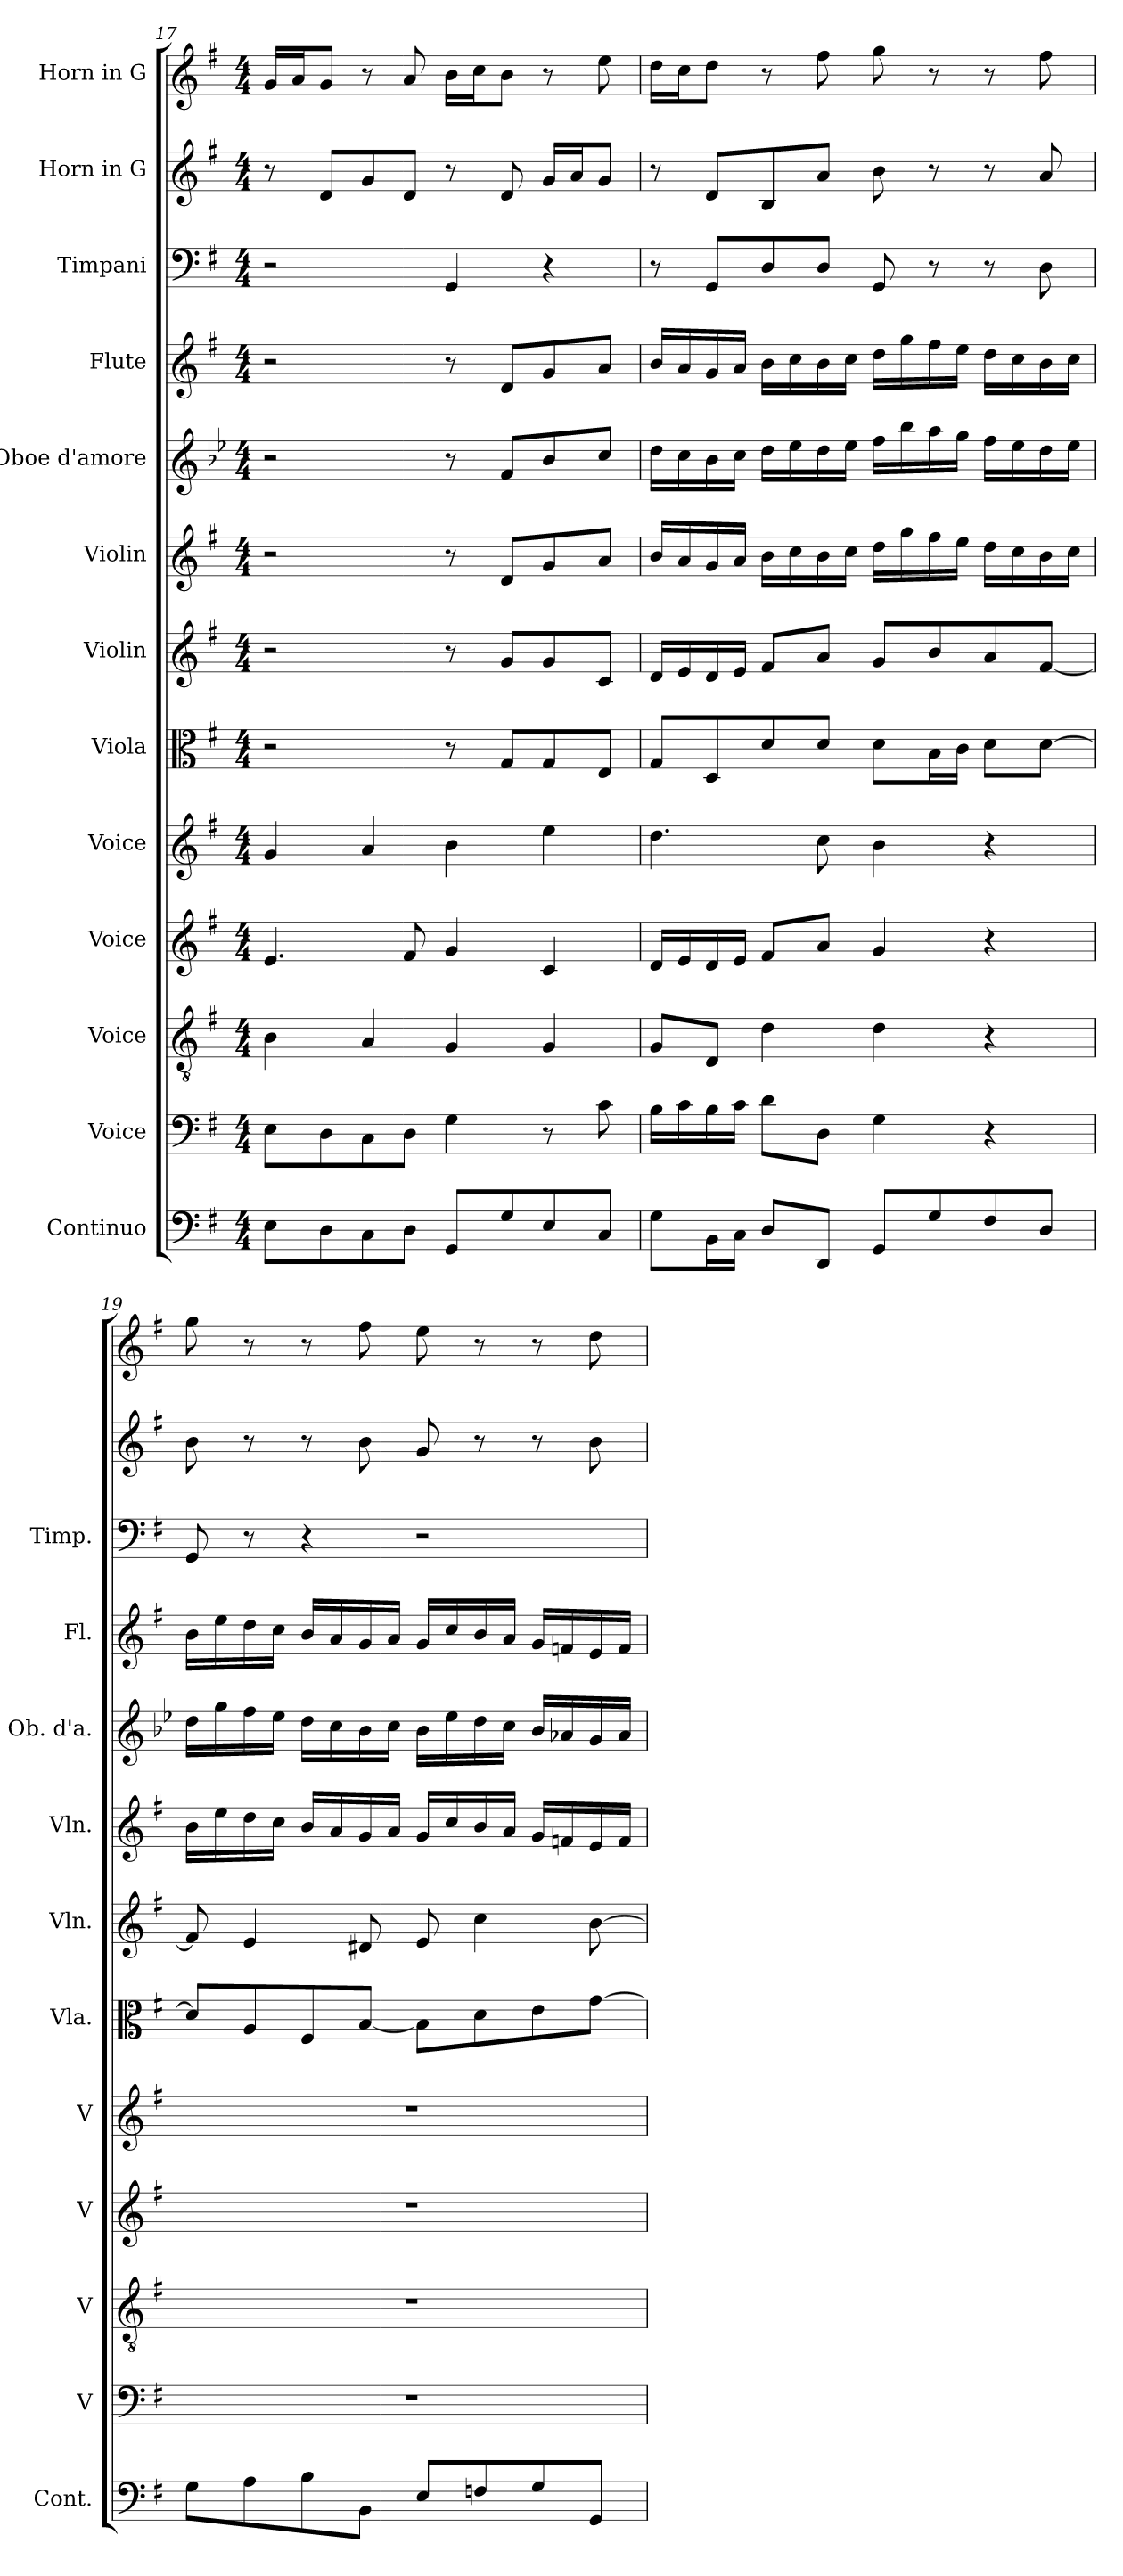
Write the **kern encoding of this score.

**kern	**kern	**kern	**kern	**kern	**kern	**kern	**kern	**kern	**kern	**kern	**kern	**kern
*part13	*part12	*part11	*part10	*part9	*part8	*part7	*part6	*part5	*part4	*part3	*part2	*part1
*staff13	*staff12	*staff11	*staff10	*staff9	*staff8	*staff7	*staff6	*staff5	*staff4	*staff3	*staff2	*staff1
*I"Continuo	*I"Voice	*I"Voice	*I"Voice	*I"Voice	*I"Viola	*I"Violin	*I"Violin	*I"Oboe d'amore	*I"Flute	*I"Timpani	*I"Horn in G	*I"Horn in G
*I'Cont.	*I'V	*I'V	*I'V	*I'V	*I'Vla.	*I'Vln.	*I'Vln.	*I'Ob. d'a.	*I'Fl.	*I'Timp.	*	*
*clefF4	*clefF4	*clefGv2	*clefG2	*clefG2	*clefC3	*clefG2	*clefG2	*clefG2	*clefG2	*clefF4	*clefG2	*clefG2
*	*	*	*	*	*	*	*	*ITrd2c3	*	*	*ITrd3c5	*ITrd3c5
*k[f#]	*k[f#]	*k[f#]	*k[f#]	*k[f#]	*k[f#]	*k[f#]	*k[f#]	*k[f#]	*k[f#]	*k[f#]	*k[f#c#]	*k[f#c#]
*M4/4	*M4/4	*M4/4	*M4/4	*M4/4	*M4/4	*M4/4	*M4/4	*M4/4	*M4/4	*M4/4	*M4/4	*M4/4
=17	=17	=17	=17	=17	=17	=17	=17	=17	=17	=17	=17	=17
8EL	8EL	4B	4.e	4g	2r	2r	2r	2r	2r	2r	8r	16dLL
.	.	.	.	.	.	.	.	.	.	.	.	16eJ
8D	8D	.	.	.	.	.	.	.	.	.	8AL	8dJ
8C	8C	4A	.	4a	.	.	.	.	.	.	8d	8r
8DJ	8DJ	.	8f#	.	.	.	.	.	.	.	8AJ	8e
8GGL	4G	4G	4g	4b	8r	8r	8r	8r	8r	4GG	8r	16f#LL
.	.	.	.	.	.	.	.	.	.	.	.	16gJ
8G	.	.	.	.	8GL	8gL	8dL	8dL	8dL	.	8A	8f#J
8E	8r	4G	4c	4ee	8G	8g	8g	8g	8g	4r	16dLL	8r
.	.	.	.	.	.	.	.	.	.	.	16eJ	.
8CJ	8c	.	.	.	8EJ	8cJ	8aJ	8aJ	8aJ	.	8dJ	8b
=18	=18	=18	=18	=18	=18	=18	=18	=18	=18	=18	=18	=18
8GL	16BLL	8GL	16dLL	4.dd	8GL	16dLL	16bLL	16bLL	16bLL	8r	8r	16aLL
.	16c	.	16e	.	.	16e	16a	16a	16a	.	.	16gJ
16BBL	16B	8DJ	16d	.	8D	16d	16g	16g	16g	8GGL	8AL	8aJ
16CJJ	16cJJ	.	16eJJ	.	.	16eJJ	16aJJ	16aJJ	16aJJ	.	.	.
8DL	8dL	4d	8f#L	.	8d	8f#L	16bLL	16bLL	16bLL	8D	8F#	8r
.	.	.	.	.	.	.	16cc	16cc	16cc	.	.	.
8DDJ	8DJ	.	8aJ	8cc	8dJ	8aJ	16b	16b	16b	8DJ	8eJ	8cc#
.	.	.	.	.	.	.	16ccJJ	16ccJJ	16ccJJ	.	.	.
8GGL	4G	4d	4g	4b	8dL	8gL	16ddLL	16ddLL	16ddLL	8GG	8f#	8dd
.	.	.	.	.	.	.	16gg	16gg	16gg	.	.	.
8G	.	.	.	.	16BL	8b	16ff#	16ff#	16ff#	8r	8r	8r
.	.	.	.	.	16cJJ	.	16eeJJ	16eeJJ	16eeJJ	.	.	.
8F#	4r	4r	4r	4r	8dL	8a	16ddLL	16ddLL	16ddLL	8r	8r	8r
.	.	.	.	.	.	.	16cc	16cc	16cc	.	.	.
8DJ	.	.	.	.	[8dJ	[8f#J	16b	16b	16b	8D	8e	8cc#
.	.	.	.	.	.	.	16ccJJ	16ccJJ	16ccJJ	.	.	.
=19	=19	=19	=19	=19	=19	=19	=19	=19	=19	=19	=19	=19
8GL	1r	1r	1r	1r	8dL]	8f#]	16bLL	16bLL	16bLL	8GG	8f#	8dd
.	.	.	.	.	.	.	16ee	16ee	16ee	.	.	.
8A	.	.	.	.	8A	4e	16dd	16dd	16dd	8r	8r	8r
.	.	.	.	.	.	.	16ccJJ	16ccJJ	16ccJJ	.	.	.
8B	.	.	.	.	8F#	.	16bLL	16bLL	16bLL	4r	8r	8r
.	.	.	.	.	.	.	16a	16a	16a	.	.	.
8BBJ	.	.	.	.	[8BJ	8d#X	16g	16g	16g	.	8f#	8cc#
.	.	.	.	.	.	.	16aJJ	16aJJ	16aJJ	.	.	.
8EL	.	.	.	.	8BL]	8e	16gLL	16gLL	16gLL	2r	8d	8b
.	.	.	.	.	.	.	16cc	16cc	16cc	.	.	.
8Fn	.	.	.	.	8d	4cc	16b	16b	16b	.	8r	8r
.	.	.	.	.	.	.	16aJJ	16aJJ	16aJJ	.	.	.
8G	.	.	.	.	8e	.	16gLL	16gLL	16gLL	.	8r	8r
.	.	.	.	.	.	.	16fn	16fn	16fn	.	.	.
8GGJ	.	.	.	.	[8gJ	[8b	16e	16e	16e	.	8f#	8a
.	.	.	.	.	.	.	16fJJ	16fJJ	16fJJ	.	.	.
=	=	=	=	=	=	=	=	=	=	=	=	=
*-	*-	*-	*-	*-	*-	*-	*-	*-	*-	*-	*-	*-
